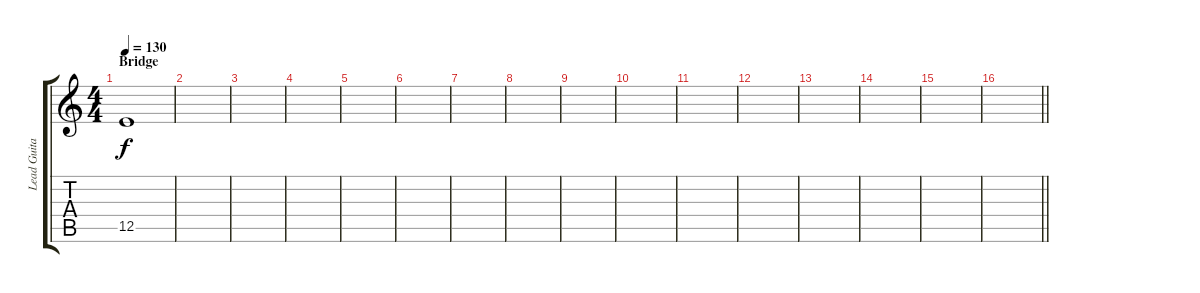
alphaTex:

\track ("Lead Guitar" "Lead Guita") {instrument distortionguitar}
\staff {score tabs}
\tuning (B3 Gb3 D3 A2 E2 B1) {hide}
\ts (4 4)
\section ("" "Bridge")
\tempo 130
\clef g2
\ks c
12.5.1{dy f volume 0} |
|
|
|
|
|
|
|
|
|
|
|
|
|
|
\barLineRight lightlight
